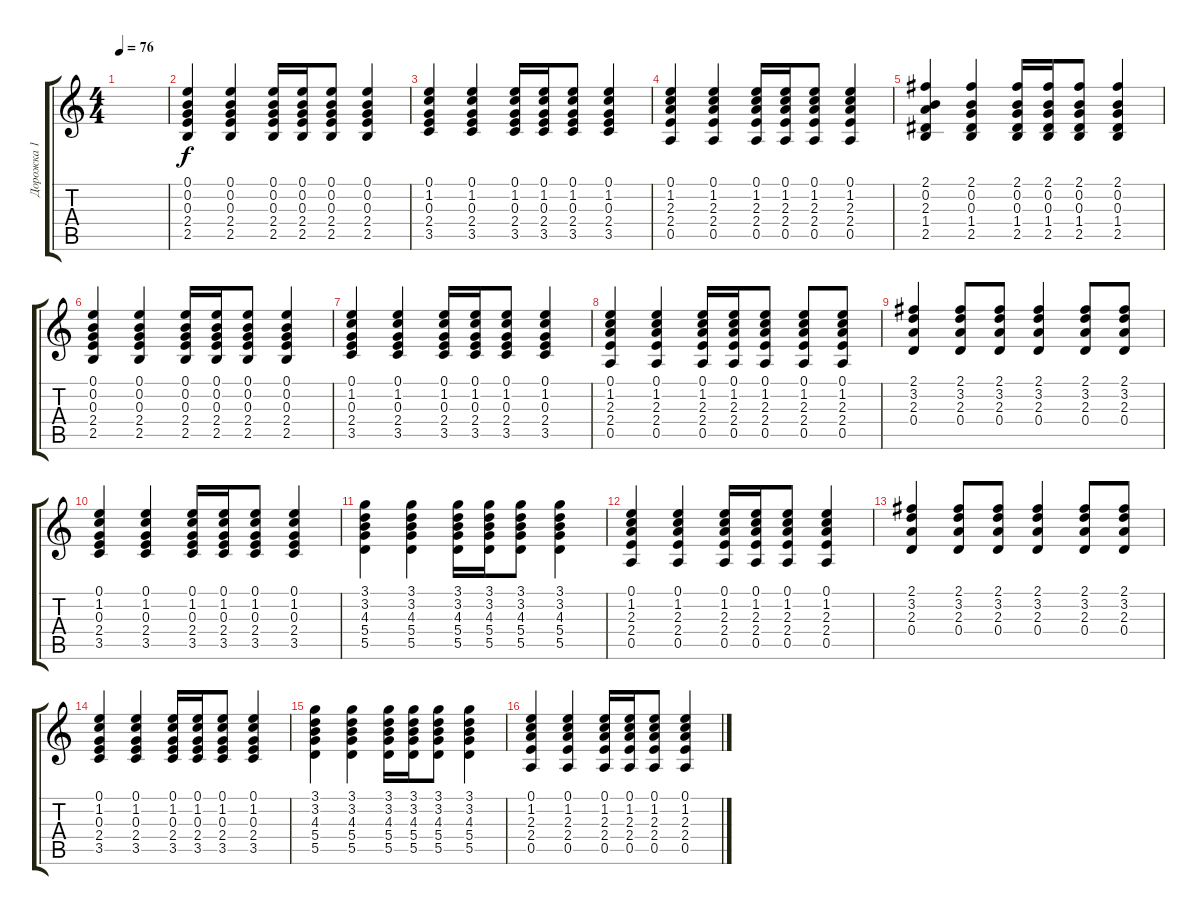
\track ("Дорожка 1" "Дорожка 1") {instrument acousticguitarsteel}
\staff {score tabs}
\tuning (E4 B3 G3 D3 A2 E2) {hide}
\ts (4 4)
\tempo 76
\clef g2
\ks c
|
(0.1 0.2 0.3 2.4 2.5).4 (0.1 0.2 0.3 2.4 2.5).4 (0.1 0.2 0.3 2.4 2.5).16 (0.1 0.2 0.3 2.4 2.5).16 (0.1 0.2 0.3 2.4 2.5).8 (0.1 0.2 0.3 2.4 2.5).4 |
(0.1 1.2 0.3 2.4 3.5).4 (0.1 1.2 0.3 2.4 3.5).4 (0.1 1.2 0.3 2.4 3.5).16 (0.1 1.2 0.3 2.4 3.5).16 (0.1 1.2 0.3 2.4 3.5).8 (0.1 1.2 0.3 2.4 3.5).4 |
(0.1 1.2 2.3 2.4 0.5).4 (0.1 1.2 2.3 2.4 0.5).4 (0.1 1.2 2.3 2.4 0.5).16 (0.1 1.2 2.3 2.4 0.5).16 (0.1 1.2 2.3 2.4 0.5).8 (0.1 1.2 2.3 2.4 0.5).4 |
(2.1 0.2 2.3 1.4 2.5).4 (2.1 0.2 0.3 1.4 2.5).4 (2.1 0.2 0.3 1.4 2.5).16 (2.1 0.2 0.3 1.4 2.5).16 (2.1 0.2 0.3 1.4 2.5).8 (2.1 0.2 0.3 1.4 2.5).4 |
(0.1 0.2 0.3 2.4 2.5).4 (0.1 0.2 0.3 2.4 2.5).4 (0.1 0.2 0.3 2.4 2.5).16 (0.1 0.2 0.3 2.4 2.5).16 (0.1 0.2 0.3 2.4 2.5).8 (0.1 0.2 0.3 2.4 2.5).4 |
(0.1 1.2 0.3 2.4 3.5).4 (0.1 1.2 0.3 2.4 3.5).4 (0.1 1.2 0.3 2.4 3.5).16 (0.1 1.2 0.3 2.4 3.5).16 (0.1 1.2 0.3 2.4 3.5).8 (0.1 1.2 0.3 2.4 3.5).4 |
(0.1 1.2 2.3 2.4 0.5).4 (0.1 1.2 2.3 2.4 0.5).4 (0.1 1.2 2.3 2.4 0.5).16 (0.1 1.2 2.3 2.4 0.5).16 (0.1 1.2 2.3 2.4 0.5).8 (0.1 1.2 2.3 2.4 0.5).8 (0.1 1.2 2.3 2.4 0.5).8 |
(2.1 3.2 2.3 0.4).4 (2.1 3.2 2.3 0.4).8 (2.1 3.2 2.3 0.4).8 (2.1 3.2 2.3 0.4).4 (2.1 3.2 2.3 0.4).8 (2.1 3.2 2.3 0.4).8 |
(0.1 1.2 0.3 2.4 3.5).4 (0.1 1.2 0.3 2.4 3.5).4 (0.1 1.2 0.3 2.4 3.5).16 (0.1 1.2 0.3 2.4 3.5).16 (0.1 1.2 0.3 2.4 3.5).8 (0.1 1.2 0.3 2.4 3.5).4 |
(3.1 3.2 4.3 5.4 5.5).4 (3.1 3.2 4.3 5.4 5.5).4 (3.1 3.2 4.3 5.4 5.5).16 (3.1 3.2 4.3 5.4 5.5).16 (3.1 3.2 4.3 5.4 5.5).8 (3.1 3.2 4.3 5.4 5.5).4 |
(0.1 1.2 2.3 2.4 0.5).4 (0.1 1.2 2.3 2.4 0.5).4 (0.1 1.2 2.3 2.4 0.5).16 (0.1 1.2 2.3 2.4 0.5).16 (0.1 1.2 2.3 2.4 0.5).8 (0.1 1.2 2.3 2.4 0.5).4 |
(2.1 3.2 2.3 0.4).4 (2.1 3.2 2.3 0.4).8 (2.1 3.2 2.3 0.4).8 (2.1 3.2 2.3 0.4).4 (2.1 3.2 2.3 0.4).8 (2.1 3.2 2.3 0.4).8 |
(0.1 1.2 0.3 2.4 3.5).4 (0.1 1.2 0.3 2.4 3.5).4 (0.1 1.2 0.3 2.4 3.5).16 (0.1 1.2 0.3 2.4 3.5).16 (0.1 1.2 0.3 2.4 3.5).8 (0.1 1.2 0.3 2.4 3.5).4 |
(3.1 3.2 4.3 5.4 5.5).4 (3.1 3.2 4.3 5.4 5.5).4 (3.1 3.2 4.3 5.4 5.5).16 (3.1 3.2 4.3 5.4 5.5).16 (3.1 3.2 4.3 5.4 5.5).8 (3.1 3.2 4.3 5.4 5.5).4 |
(0.1 1.2 2.3 2.4 0.5).4 (0.1 1.2 2.3 2.4 0.5).4 (0.1 1.2 2.3 2.4 0.5).16 (0.1 1.2 2.3 2.4 0.5).16 (0.1 1.2 2.3 2.4 0.5).8 (0.1 1.2 2.3 2.4 0.5).4
